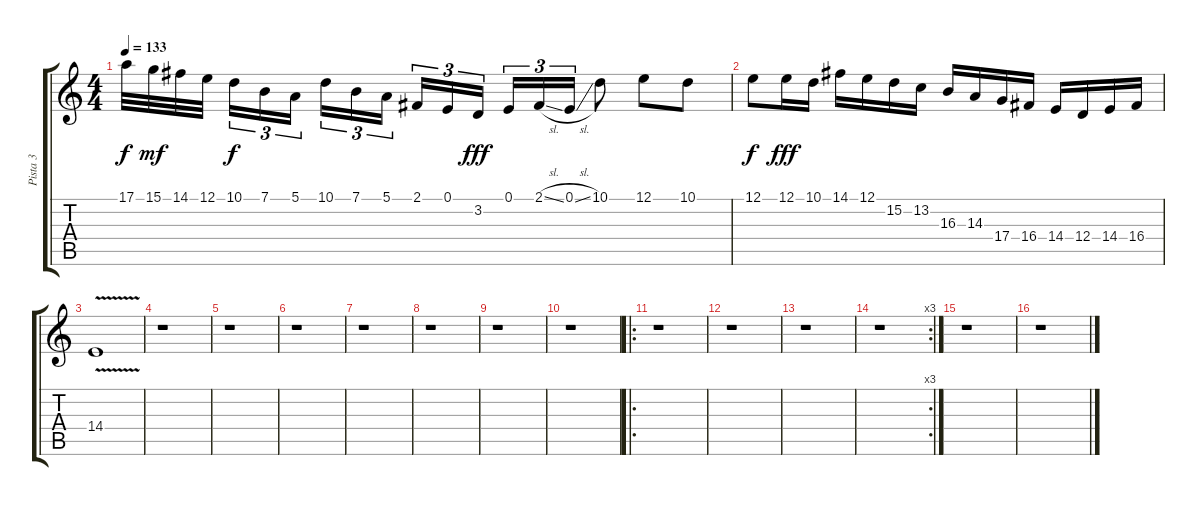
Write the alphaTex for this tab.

\track ("Pista 3" "Pista 3") {instrument violin}
\staff {score tabs}
\tuning (E4 B3 G3 D3 A2 E2) {hide}
\ts (4 4)
\tempo 133
\clef g2
\ks c
17.1.32{dy f} 15.1.32{dy mf} 14.1.32 12.1.32{beam splitsecondary} 10.1.16{tu (3 2) dy f} 7.1.16{tu (3 2)} 5.1.16{tu (3 2)} 10.1.16{tu (3 2)} 7.1.16{tu (3 2)} 5.1.16{tu (3 2) beam splitsecondary} 2.1.16{tu (3 2)} 0.1.16{tu (3 2)} 3.2.16{tu (3 2) dy fff} 0.1.16{tu (3 2)} 2.1{sl}.16{tu (3 2)} 0.1{sl}.16{tu (3 2)} 10.1.8 12.1.8 10.1.8 |
12.1.8{dy f} 12.1.16{dy fff} 10.1.16 14.1.16 12.1.16 15.2.16 13.2.16 16.3.16 14.3.16 17.4.16 16.4.16 14.4.16 12.4.16 14.4.16 16.4.16 |
14.4{v}.1{volume 0} |
r.1 |
r.1 |
r.1 |
r.1 |
r.1 |
r.1 |
r.1 |
\ro
r.1 |
r.1 |
r.1 |
\rc 3
r.1 |
r.1 |
r.1
